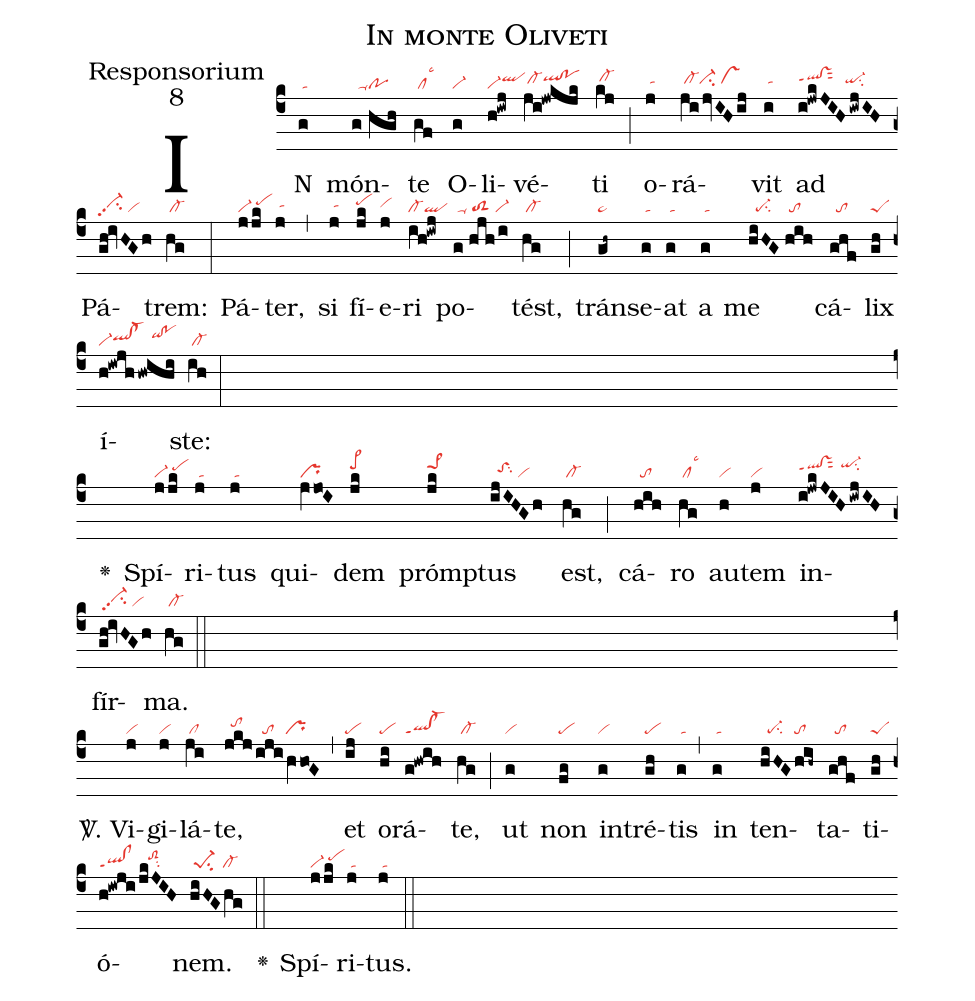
name:In monte Oliveti;
office-part:Responsorium;
mode:8;
nabc-lines: 1;
%%
(c4) IN(g|/ta) món(g//hgh|//poppu1)te(gf|/cllsc3) O(g|vi-)li(h!iwj|vi-qlhi)vé(ji!jwkjk|/cl-hhqlhi!pohi)ti(kj|/cl-hi) (;)
o(j|/tahh)rá(ji/jvIHij|/cl-hhci-hh/vshh)vit(i|/tahh) ad(i!jwkJIHiwjIH|qlhi!vshippt1sut2///qi-hhsu2) Pá(gh!ivHGh|vi-hhpp2su2/vi)trem:(hg|/cl-) (:)
Pá(jjk|vi-/pehi)ter,(j|/tahh) (,) si(j|/tahh) fí(jk|pehi)e(j|vihh)ri(ih!iwj|cl-ql) po(g//hjh/i|/ta-/toS2/vi-)tést,(hg|/cl-) (;)
trán(gh~|pe~)se(g|/ta)at(g|/ta) a(g|/ta) me(hiHG//hih|//pe-su2/////to) cá(ghf|//to)lix(gh|peS) í(h!iwjh/hwihi|vi-qlhh!cl-hh//qihi!pohi)ste:(ih|/cl-) (:Z)

<v>\greheightstar</v>() Spí(jjk|vi-/pehi)ri(j|/ta)tus(j|/ta) qui(jVjo!I|pr)dem(jk|pe>hj) próm(jk|pe>1hj)ptus(ijIHGh|//toShhsu2/vi) est,(hg|/cl-) (;)
cá(hih|//to)ro(hg|/cllsc3) au(h|vi)tem(j|vi) in(i!jwkJIH/iwjIH|qlhi!vshippt1sut2//qi-hjsu2)fír(gh!ivHGh|/vi-hhpp2su2/vi)ma.(hg|/cl-) (::Z)

<sp>V/</sp>. Vi(j|vi)gi(j|vi)lá(ji|/cl)te,(jkj/iji/hVho!G|//tohi//////to///pr) (,) et(ij|pe) o(hi|pe)rá(g!hwih|ql!cl-ppt1)te,(hg|/cl-) (;)
ut(g|vi) non(fg|pe) in(g|vi)tré(gh|pe)tis(g|/ta) (,) in(g|/ta) ten(hiHG/hih~|//pe-su2///to)ta(ghf|//to)ti(gh|peS)ó(h!iwji/jkJIH|ql!clppt1////toS2hisu2)nem.(hiHG/hg|/pe-1su2//cl-) (::)

<v>\greheightstar</v>() Spí(jjk|vi-/pehi)ri(j|/ta)tus.(j|/ta) (::)
